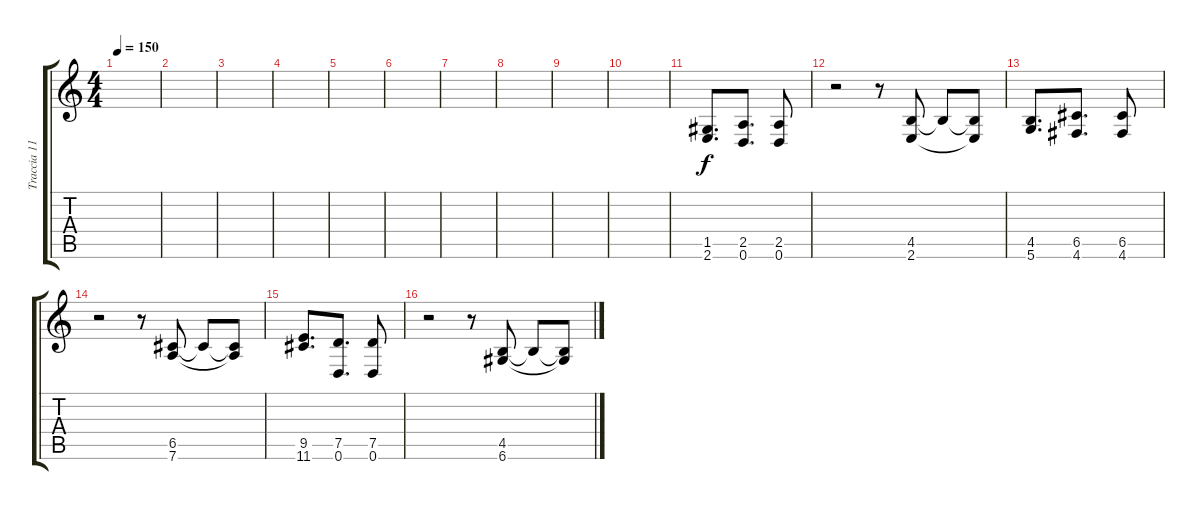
\track ("Traccia 11" "Traccia 11") {instrument distortionguitar}
\staff {score tabs}
\tuning (D4 A3 F3 C3 G2 D2) {hide}
\ts (4 4)
\tempo 150
\clef g2
\ks c
|
|
|
|
|
|
|
|
|
|
(1.5 2.6).8{d dy f} (2.5 0.6).8{d} (2.5 0.6).8 |
r.2 r.8 (4.5 2.6).8 4.5{t}.8 (4.5{t} 2.6{t}).8 |
(4.5 5.6).8{d} (6.5 4.6).8{d} (6.5 4.6).8 |
r.2 r.8 (6.5 7.6).8 6.5{t}.8 (6.5{t} 7.6{t}).8 |
(9.5 11.6).8{d} (7.5 0.6).8{d} (7.5 0.6).8 |
r.2 r.8 (4.5 6.6).8 4.5{t}.8 (4.5{t} 6.6{t}).8
